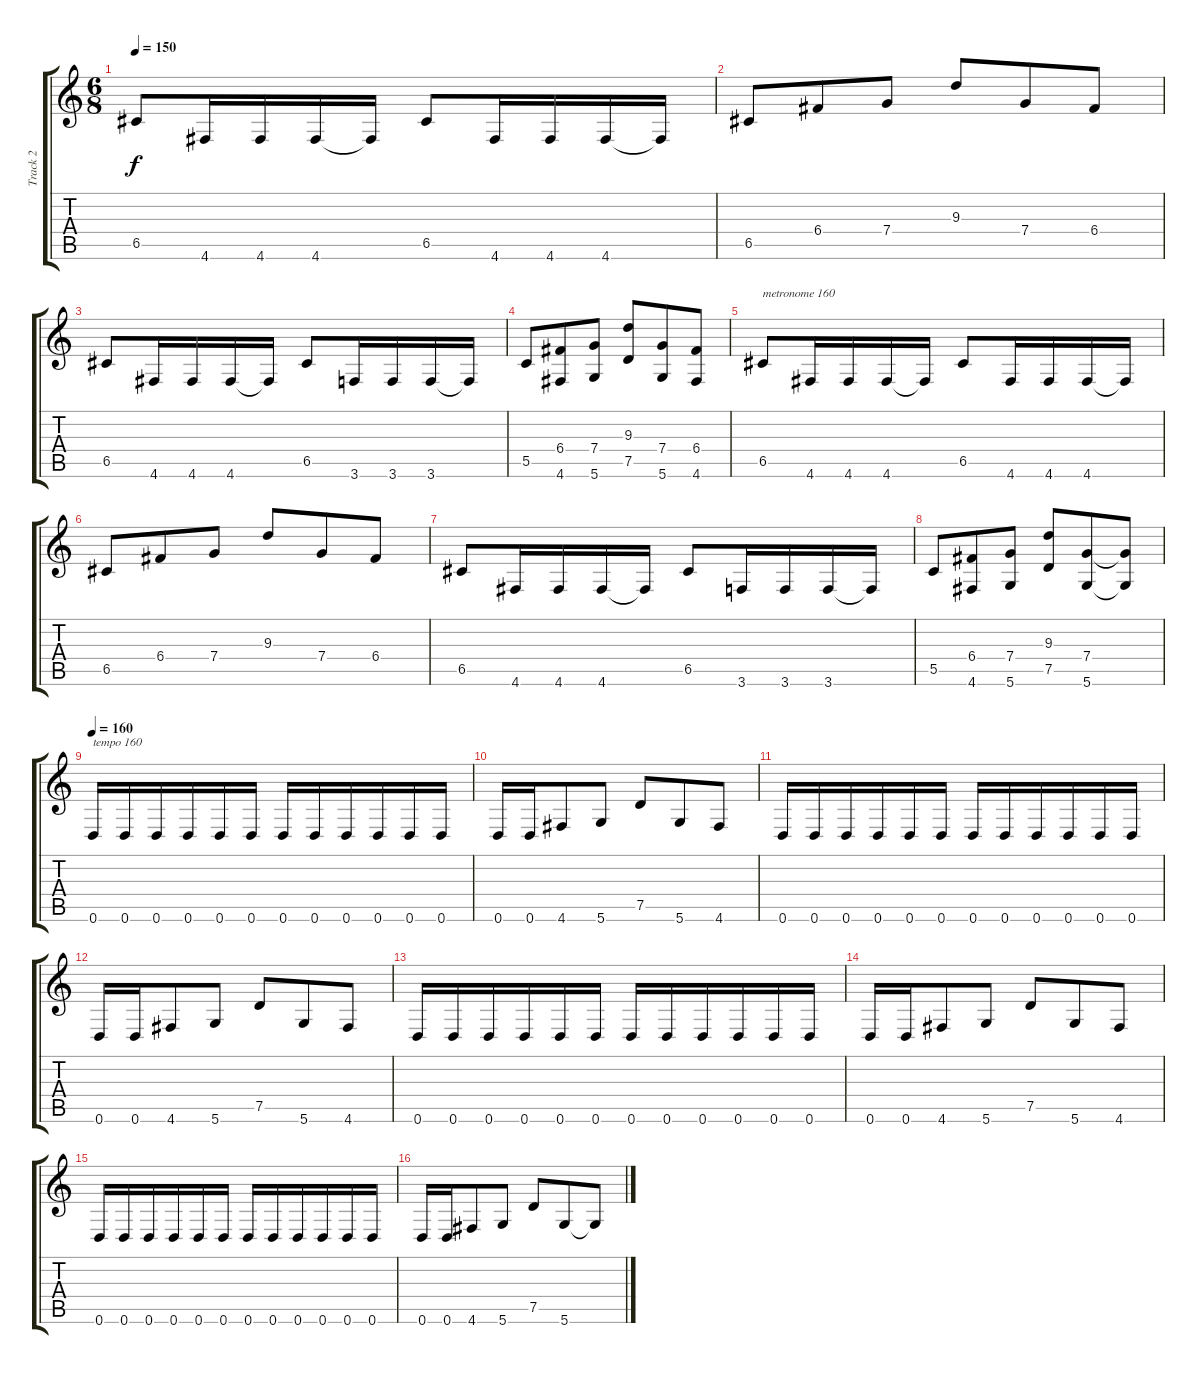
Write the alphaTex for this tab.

\track ("Track 2" "Track 2") {instrument distortionguitar}
\staff {score tabs}
\tuning (D4 A3 F3 C3 G2 D2) {hide}
\ts (6 8)
\tempo 150
\tempo 160
\tempo 150
\clef g2
\ks c
6.5.8{dy f instrument distortionguitar} 4.6.16 4.6.16 4.6.16 4.6{t}.16 6.5.8 4.6.16 4.6.16 4.6.16 4.6{t}.16 |
6.5.8 6.4.8 7.4.8 9.3.8 7.4.8 6.4.8 |
6.5.8 4.6.16 4.6.16 4.6.16 4.6{t}.16 6.5.8 3.6.16 3.6.16 3.6.16 3.6{t}.16 |
5.5.8 (6.4 4.6).8 (7.4 5.6).8 (9.3 7.5).8 (7.4 5.6).8 (6.4 4.6).8 |
6.5.8{txt "metronome 160"} 4.6.16 4.6.16 4.6.16 4.6{t}.16 6.5.8 4.6.16 4.6.16 4.6.16 4.6{t}.16 |
6.5.8 6.4.8 7.4.8 9.3.8 7.4.8 6.4.8 |
6.5.8 4.6.16 4.6.16 4.6.16 4.6{t}.16 6.5.8 3.6.16 3.6.16 3.6.16 3.6{t}.16 |
5.5.8 (6.4 4.6).8 (7.4 5.6).8 (9.3 7.5).8 (7.4 5.6).8 (7.4{t} 5.6{t}).8 |
\tempo 160
0.6.16{txt "tempo 160"} 0.6.16 0.6.16 0.6.16 0.6.16 0.6.16 0.6.16 0.6.16 0.6.16 0.6.16 0.6.16 0.6.16 |
0.6.16 0.6.16 4.6.8 5.6.8 7.5.8 5.6.8 4.6.8 |
0.6.16 0.6.16 0.6.16 0.6.16 0.6.16 0.6.16 0.6.16 0.6.16 0.6.16 0.6.16 0.6.16 0.6.16 |
0.6.16 0.6.16 4.6.8 5.6.8 7.5.8 5.6.8 4.6.8 |
0.6.16 0.6.16 0.6.16 0.6.16 0.6.16 0.6.16 0.6.16 0.6.16 0.6.16 0.6.16 0.6.16 0.6.16 |
0.6.16 0.6.16 4.6.8 5.6.8 7.5.8 5.6.8 4.6.8 |
0.6.16 0.6.16 0.6.16 0.6.16 0.6.16 0.6.16 0.6.16 0.6.16 0.6.16 0.6.16 0.6.16 0.6.16 |
0.6.16 0.6.16 4.6.8 5.6.8 7.5.8 5.6.8 5.6{t}.8
